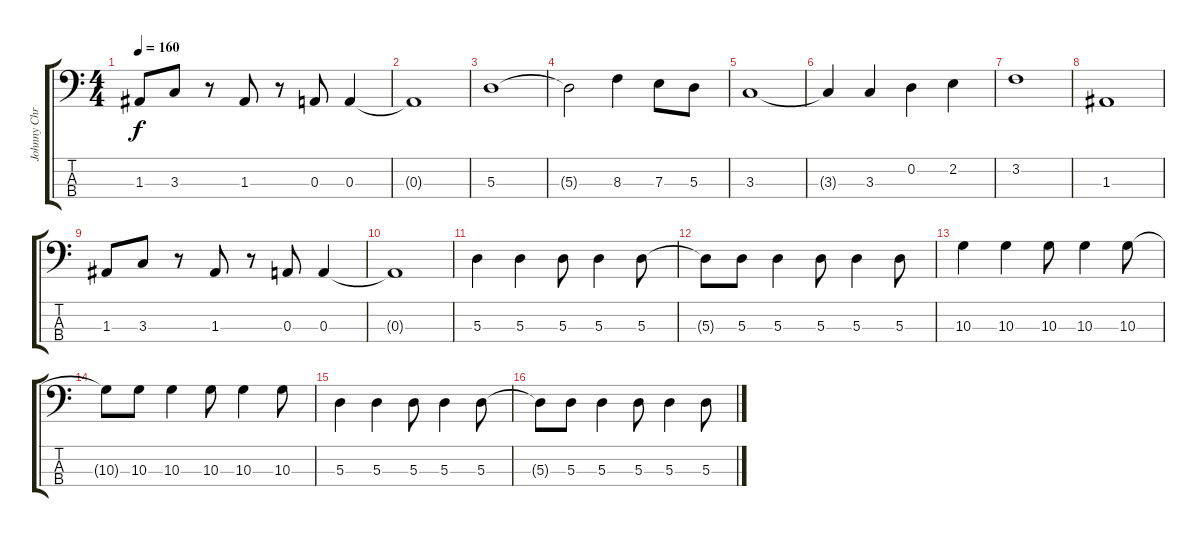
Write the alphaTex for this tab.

\track ("Johnny Christ Bass" "Johnny Chr") {instrument electricbasspick}
\staff {score tabs}
\tuning (G2 D2 A1 D1) {hide}
\ts (4 4)
\tempo 160
\clef f4
\ks c
1.3.8{dy f} 3.3.8 r.8 1.3.8 r.8 0.3.8 0.3.4 |
0.3{t}.1 |
5.3.1 |
5.3{t}.2 8.3.4 7.3.8 5.3.8 |
3.3.1 |
3.3{t}.4 3.3.4 0.2.4 2.2.4 |
3.2.1 |
1.3.1 |
1.3.8 3.3.8 r.8 1.3.8 r.8 0.3.8 0.3.4 |
0.3{t}.1 |
5.3.4 5.3.4 5.3.8 5.3.4 5.3.8 |
5.3{t}.8 5.3.8 5.3.4 5.3.8 5.3.4 5.3.8 |
10.3.4 10.3.4 10.3.8 10.3.4 10.3.8 |
10.3{t}.8 10.3.8 10.3.4 10.3.8 10.3.4 10.3.8 |
5.3.4 5.3.4 5.3.8 5.3.4 5.3.8 |
5.3{t}.8 5.3.8 5.3.4 5.3.8 5.3.4 5.3.8
